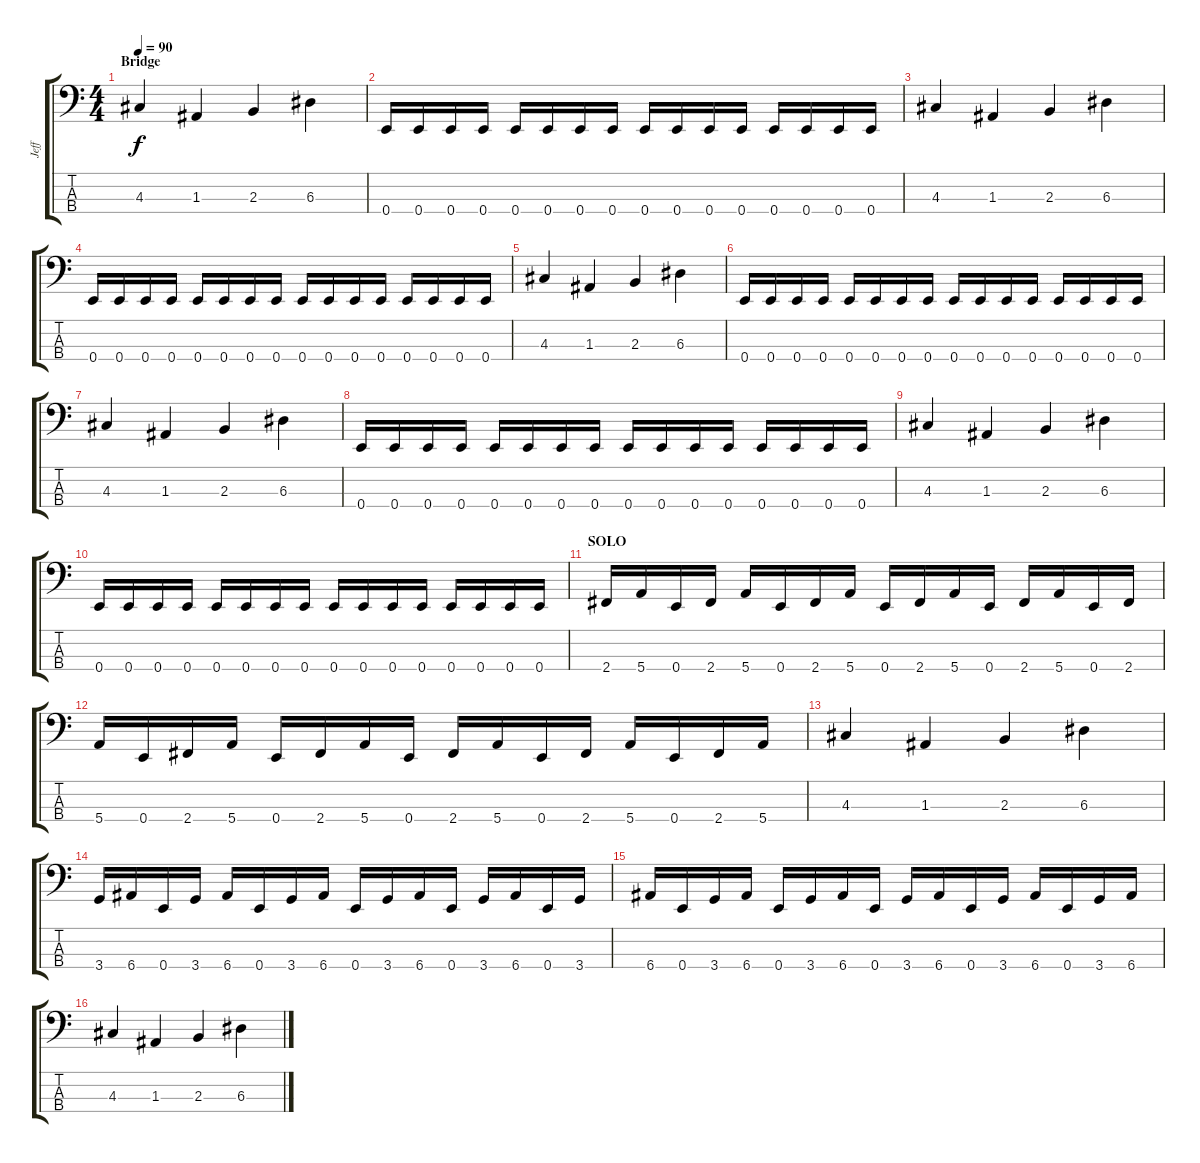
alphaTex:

\track ("Jeff" "Jeff") {instrument electricbasspick}
\staff {score tabs}
\tuning (G2 D2 A1 E1) {hide}
\ts (4 4)
\section ("" "Bridge")
\tempo 90
\clef f4
\ks c
4.3.4{dy f} 1.3.4 2.3.4 6.3.4 |
0.4.16 0.4.16 0.4.16 0.4.16 0.4.16 0.4.16 0.4.16 0.4.16 0.4.16 0.4.16 0.4.16 0.4.16 0.4.16 0.4.16 0.4.16 0.4.16 |
4.3.4 1.3.4 2.3.4 6.3.4 |
0.4.16 0.4.16 0.4.16 0.4.16 0.4.16 0.4.16 0.4.16 0.4.16 0.4.16 0.4.16 0.4.16 0.4.16 0.4.16 0.4.16 0.4.16 0.4.16 |
4.3.4 1.3.4 2.3.4 6.3.4 |
0.4.16 0.4.16 0.4.16 0.4.16 0.4.16 0.4.16 0.4.16 0.4.16 0.4.16 0.4.16 0.4.16 0.4.16 0.4.16 0.4.16 0.4.16 0.4.16 |
4.3.4 1.3.4 2.3.4 6.3.4 |
0.4.16 0.4.16 0.4.16 0.4.16 0.4.16 0.4.16 0.4.16 0.4.16 0.4.16 0.4.16 0.4.16 0.4.16 0.4.16 0.4.16 0.4.16 0.4.16 |
4.3.4 1.3.4 2.3.4 6.3.4 |
0.4.16 0.4.16 0.4.16 0.4.16 0.4.16 0.4.16 0.4.16 0.4.16 0.4.16 0.4.16 0.4.16 0.4.16 0.4.16 0.4.16 0.4.16 0.4.16 |
\section ("" "SOLO")
2.4.16 5.4.16 0.4.16 2.4.16 5.4.16 0.4.16 2.4.16 5.4.16 0.4.16 2.4.16 5.4.16 0.4.16 2.4.16 5.4.16 0.4.16 2.4.16 |
5.4.16 0.4.16 2.4.16 5.4.16 0.4.16 2.4.16 5.4.16 0.4.16 2.4.16 5.4.16 0.4.16 2.4.16 5.4.16 0.4.16 2.4.16 5.4.16 |
4.3.4 1.3.4 2.3.4 6.3.4 |
3.4.16 6.4.16 0.4.16 3.4.16 6.4.16 0.4.16 3.4.16 6.4.16 0.4.16 3.4.16 6.4.16 0.4.16 3.4.16 6.4.16 0.4.16 3.4.16 |
6.4.16 0.4.16 3.4.16 6.4.16 0.4.16 3.4.16 6.4.16 0.4.16 3.4.16 6.4.16 0.4.16 3.4.16 6.4.16 0.4.16 3.4.16 6.4.16 |
4.3.4 1.3.4 2.3.4 6.3.4
